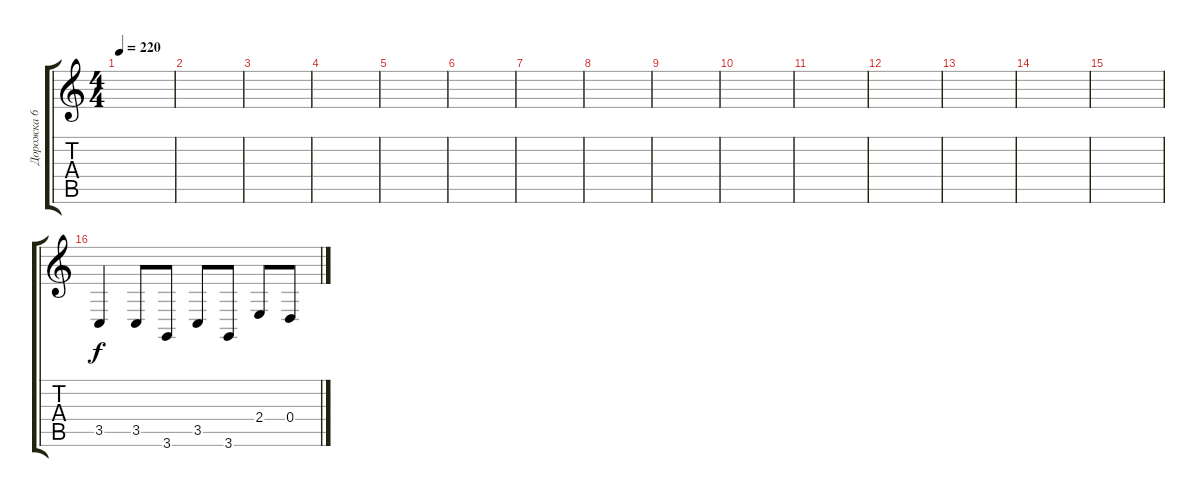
\track ("Дорожка 6" "Дорожка 6") {instrument trumpet}
\staff {score tabs}
\tuning (E4 B3 G3 D3 A2 E2) {hide}
\ts (4 4)
\tempo 220
\clef g2
\ks c
|
|
|
|
|
|
|
|
|
|
|
|
|
|
|
3.5.4 3.5.8 3.6.8 3.5.8 3.6.8 2.4.8 0.4.8
